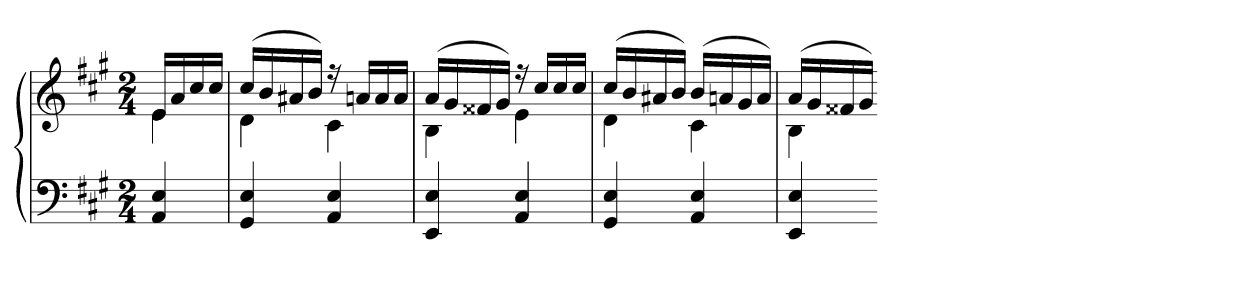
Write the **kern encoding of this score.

**kern	**kern
*part1	*part1
*staff2	*staff1
*clefF4	*clefG2
*k[f#c#g#]	*k[f#c#g#]
*A:	*A:
*M2/4	*M2/4
=	=
*	*^
4AA 4E	16eLL	4e
.	16a	.
.	16cc#	.
.	16cc#JJ	.
=	=	=
4GG# 4E	(16cc#LL	4d
.	16b	.
.	16a#X	.
.	16bJJ)	.
4AA 4E	16r	4c#
.	16anLL	.
.	16a	.
.	16aJJ	.
=	=	=
4EE 4E	(16aLL	4B
.	16g#	.
.	16f##X	.
.	16g#JJ)	.
4AA 4E	16r	4e
.	16cc#LL	.
.	16cc#	.
.	16cc#JJ	.
=	=	=
4GG# 4E	(16cc#LL	4d
.	16b	.
.	16a#X	.
.	16bJJ)	.
4AA 4E	(16bLL	4c#
.	16an	.
.	16g#	.
.	16aJJ)	.
=	=	=
4EE 4E	(16aLL	4B
.	16g#	.
.	16f##X	.
.	16g#JJ)	.
*	*v	*v
=-	=-
*-	*-
